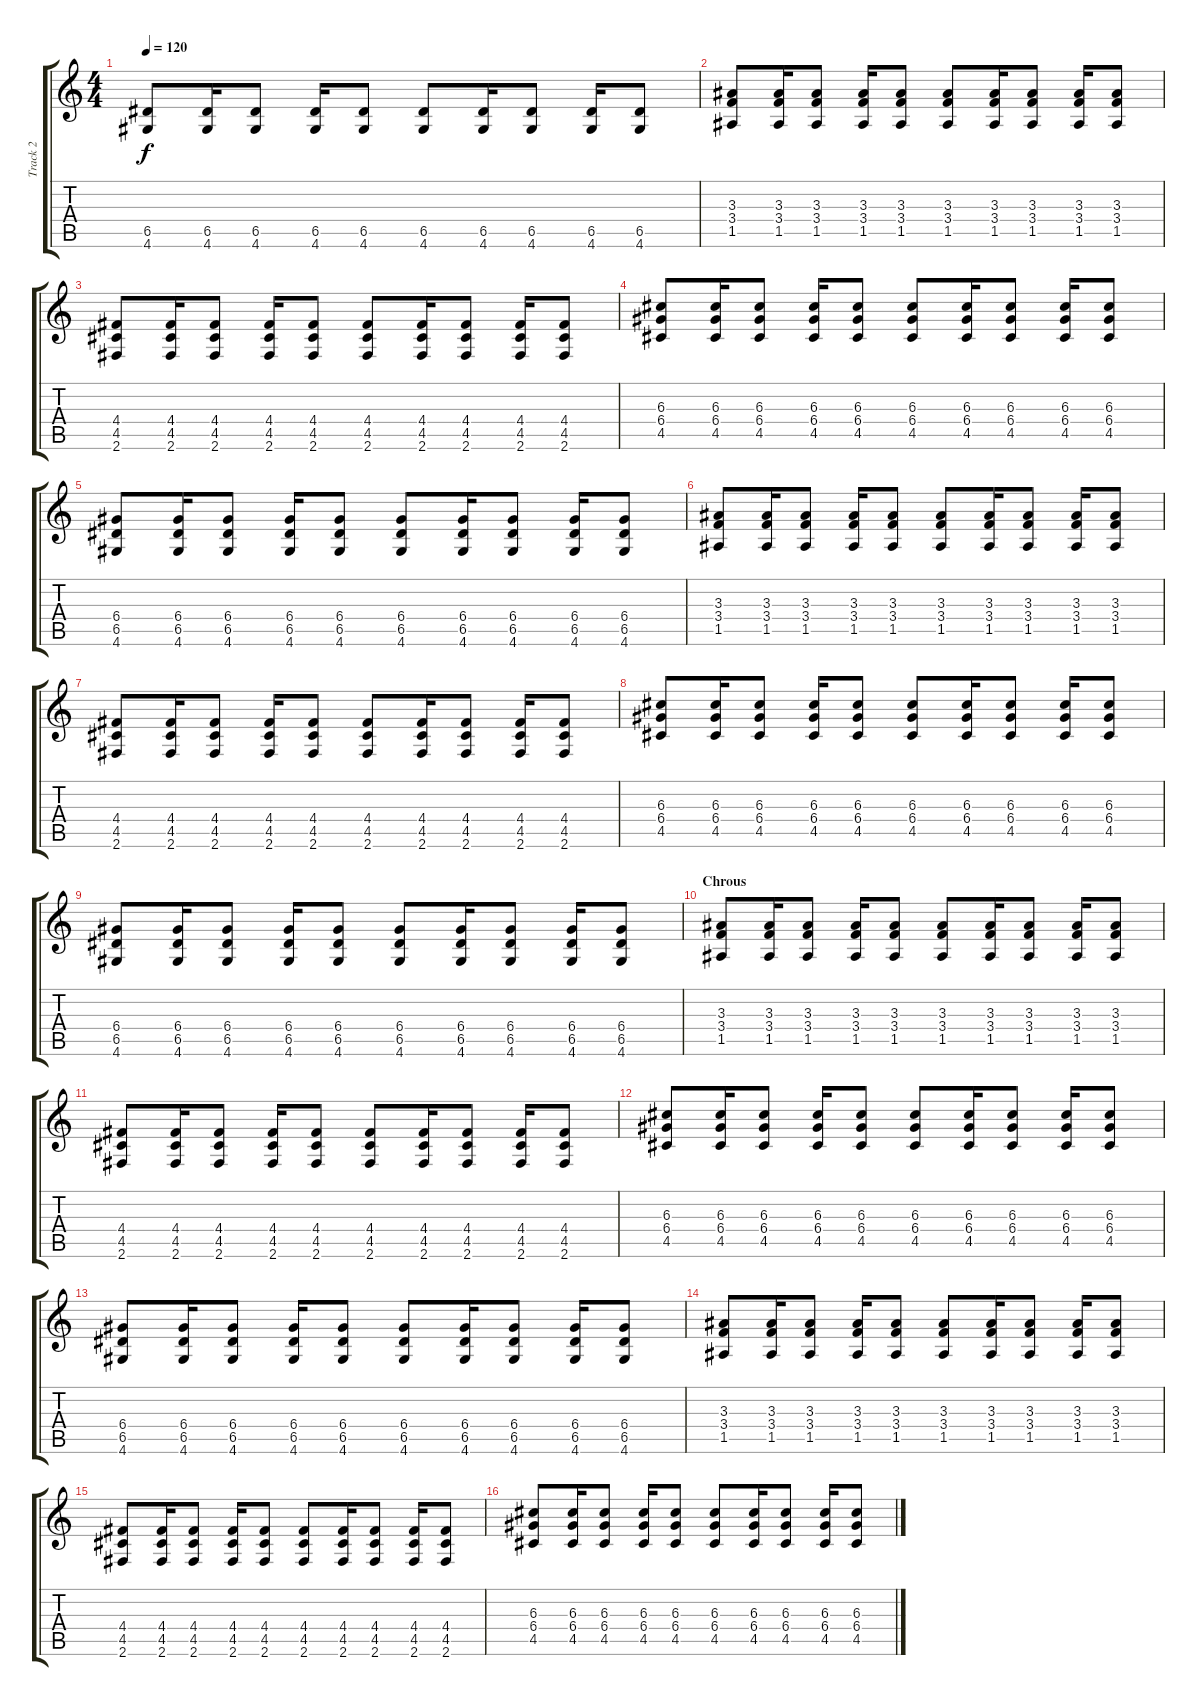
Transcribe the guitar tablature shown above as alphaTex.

\track ("Track 2" "Track 2") {instrument distortionguitar}
\staff {score tabs}
\tuning (E4 B3 G3 D3 A2 E2) {hide}
\ts (4 4)
\tempo 120
\clef g2
\ks c
(6.5 4.6).8{dy f} (6.5 4.6).16 (6.5 4.6).8 (6.5 4.6).16 (6.5 4.6).8 (6.5 4.6).8 (6.5 4.6).16 (6.5 4.6).8 (6.5 4.6).16 (6.5 4.6).8 |
(3.3 3.4 1.5).8 (3.3 3.4 1.5).16 (3.3 3.4 1.5).8 (3.3 3.4 1.5).16 (3.3 3.4 1.5).8 (3.3 3.4 1.5).8 (3.3 3.4 1.5).16 (3.3 3.4 1.5).8 (3.3 3.4 1.5).16 (3.3 3.4 1.5).8 |
(4.4 4.5 2.6).8 (4.4 4.5 2.6).16 (4.4 4.5 2.6).8 (4.4 4.5 2.6).16 (4.4 4.5 2.6).8 (4.4 4.5 2.6).8 (4.4 4.5 2.6).16 (4.4 4.5 2.6).8 (4.4 4.5 2.6).16 (4.4 4.5 2.6).8 |
(6.3 6.4 4.5).8 (6.3 6.4 4.5).16 (6.3 6.4 4.5).8 (6.3 6.4 4.5).16 (6.3 6.4 4.5).8 (6.3 6.4 4.5).8 (6.3 6.4 4.5).16 (6.3 6.4 4.5).8 (6.3 6.4 4.5).16 (6.3 6.4 4.5).8 |
(6.4 6.5 4.6).8 (6.4 6.5 4.6).16 (6.4 6.5 4.6).8 (6.4 6.5 4.6).16 (6.4 6.5 4.6).8 (6.4 6.5 4.6).8 (6.4 6.5 4.6).16 (6.4 6.5 4.6).8 (6.4 6.5 4.6).16 (6.4 6.5 4.6).8 |
(3.3 3.4 1.5).8 (3.3 3.4 1.5).16 (3.3 3.4 1.5).8 (3.3 3.4 1.5).16 (3.3 3.4 1.5).8 (3.3 3.4 1.5).8 (3.3 3.4 1.5).16 (3.3 3.4 1.5).8 (3.3 3.4 1.5).16 (3.3 3.4 1.5).8 |
(4.4 4.5 2.6).8 (4.4 4.5 2.6).16 (4.4 4.5 2.6).8 (4.4 4.5 2.6).16 (4.4 4.5 2.6).8 (4.4 4.5 2.6).8 (4.4 4.5 2.6).16 (4.4 4.5 2.6).8 (4.4 4.5 2.6).16 (4.4 4.5 2.6).8 |
(6.3 6.4 4.5).8 (6.3 6.4 4.5).16 (6.3 6.4 4.5).8 (6.3 6.4 4.5).16 (6.3 6.4 4.5).8 (6.3 6.4 4.5).8 (6.3 6.4 4.5).16 (6.3 6.4 4.5).8 (6.3 6.4 4.5).16 (6.3 6.4 4.5).8 |
(6.4 6.5 4.6).8 (6.4 6.5 4.6).16 (6.4 6.5 4.6).8 (6.4 6.5 4.6).16 (6.4 6.5 4.6).8 (6.4 6.5 4.6).8 (6.4 6.5 4.6).16 (6.4 6.5 4.6).8 (6.4 6.5 4.6).16 (6.4 6.5 4.6).8 |
\section ("" "Chrous")
(3.3 3.4 1.5).8 (3.3 3.4 1.5).16 (3.3 3.4 1.5).8 (3.3 3.4 1.5).16 (3.3 3.4 1.5).8 (3.3 3.4 1.5).8 (3.3 3.4 1.5).16 (3.3 3.4 1.5).8 (3.3 3.4 1.5).16 (3.3 3.4 1.5).8 |
(4.4 4.5 2.6).8 (4.4 4.5 2.6).16 (4.4 4.5 2.6).8 (4.4 4.5 2.6).16 (4.4 4.5 2.6).8 (4.4 4.5 2.6).8 (4.4 4.5 2.6).16 (4.4 4.5 2.6).8 (4.4 4.5 2.6).16 (4.4 4.5 2.6).8 |
(6.3 6.4 4.5).8 (6.3 6.4 4.5).16 (6.3 6.4 4.5).8 (6.3 6.4 4.5).16 (6.3 6.4 4.5).8 (6.3 6.4 4.5).8 (6.3 6.4 4.5).16 (6.3 6.4 4.5).8 (6.3 6.4 4.5).16 (6.3 6.4 4.5).8 |
(6.4 6.5 4.6).8 (6.4 6.5 4.6).16 (6.4 6.5 4.6).8 (6.4 6.5 4.6).16 (6.4 6.5 4.6).8 (6.4 6.5 4.6).8 (6.4 6.5 4.6).16 (6.4 6.5 4.6).8 (6.4 6.5 4.6).16 (6.4 6.5 4.6).8 |
(3.3 3.4 1.5).8 (3.3 3.4 1.5).16 (3.3 3.4 1.5).8 (3.3 3.4 1.5).16 (3.3 3.4 1.5).8 (3.3 3.4 1.5).8 (3.3 3.4 1.5).16 (3.3 3.4 1.5).8 (3.3 3.4 1.5).16 (3.3 3.4 1.5).8 |
(4.4 4.5 2.6).8 (4.4 4.5 2.6).16 (4.4 4.5 2.6).8 (4.4 4.5 2.6).16 (4.4 4.5 2.6).8 (4.4 4.5 2.6).8 (4.4 4.5 2.6).16 (4.4 4.5 2.6).8 (4.4 4.5 2.6).16 (4.4 4.5 2.6).8 |
(6.3 6.4 4.5).8 (6.3 6.4 4.5).16 (6.3 6.4 4.5).8 (6.3 6.4 4.5).16 (6.3 6.4 4.5).8 (6.3 6.4 4.5).8 (6.3 6.4 4.5).16 (6.3 6.4 4.5).8 (6.3 6.4 4.5).16 (6.3 6.4 4.5).8
